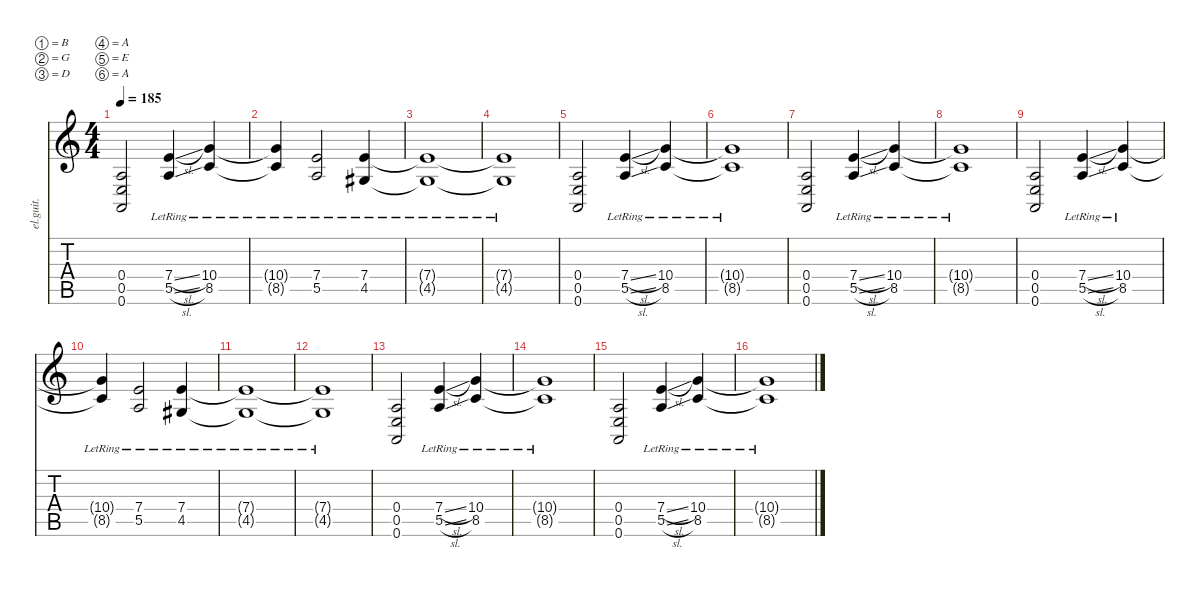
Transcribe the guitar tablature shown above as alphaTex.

\defaultSystemsLayout 4
\hideDynamics
\bracketExtendMode nobrackets
\track ("Clean Guitar - Petr" "el.guit.") {instrument electricguitarclean}
\staff {score tabs}
\tuning (B3 G3 D3 A2 E2 A1)
\ts (4 4)
\tempo 185
\clef g2
\ks c
(0.6 0.5 0.4).2{dy mf} (5.5{sl lr} 7.4{sl lr}).4 (10.4{lr} 8.5{lr}).4 |
(8.5{lr t} 10.4{lr t}).4 (5.5{lr} 7.4{lr}).2 (4.5{lr acc #} 7.4{lr}).4 |
(4.5{lr t acc #} 7.4{lr t}).1 |
(4.5{lr t acc #} 7.4{lr t}).1 |
(0.6 0.5 0.4).2 (5.5{sl lr} 7.4{sl lr}).4 (10.4{lr} 8.5{lr}).4 |
(8.5{lr t} 10.4{lr t}).1 |
(0.6 0.5 0.4).2 (5.5{sl lr} 7.4{sl lr}).4 (10.4{lr} 8.5{lr}).4 |
(8.5{lr t} 10.4{lr t}).1 |
(0.6 0.5 0.4).2 (5.5{sl lr} 7.4{sl lr}).4 (10.4{lr} 8.5{lr}).4 |
(8.5{lr t} 10.4{lr t}).4 (5.5{lr} 7.4{lr}).2 (4.5{lr acc #} 7.4{lr}).4 |
(7.4{lr t} 4.5{lr t acc #}).1 |
(7.4{lr t} 4.5{lr t acc #}).1 |
(0.6 0.5 0.4).2 (5.5{sl lr} 7.4{sl lr}).4 (10.4{lr} 8.5{lr}).4 |
(8.5{lr t} 10.4{lr t}).1 |
(0.6 0.5 0.4).2 (5.5{sl lr} 7.4{sl lr}).4 (10.4{lr} 8.5{lr}).4 |
(8.5{lr t} 10.4{lr t}).1
